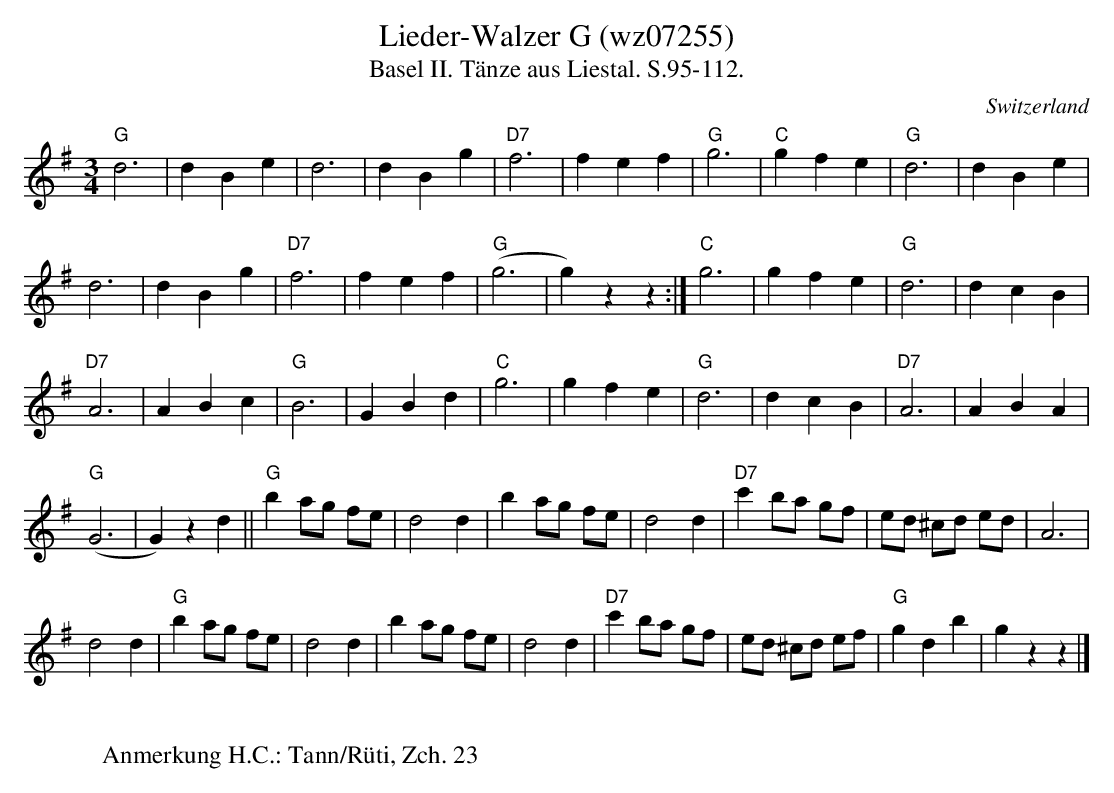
X:1
T: Lieder-Walzer G (wz07255)
T: Basel II. Tänze aus Liestal. S.95-112.
M:3/4
L:1/4
O:Switzerland
K:G major
"G"d3 | dBe | d3 | dBg | "D7"f3 | fef | "G"g3 | "C"gfe | "G"d3 | dBe |
d3 | dBg | "D7"f3 | fef | ("G"g3 | g)zz :| "C"g3 | gfe | "G"d3 | dcB |
"D7"A3 | ABc | "G"B3 | GBd | "C"g3 | gfe | "G"d3 | dcB | "D7"A3 | ABA |
("G"G3 | G)zd || "G"ba/g/ f/e/ | d2d | ba/g/ f/e/ | d2d | "D7"c'b/a/ g/f/ | e/d/ ^c/d/ e/d/ | A3 |
d2d | "G"ba/g/ f/e/ | d2d | ba/g/ f/e/ | d2d | "D7"c'b/a/ g/f/ | e/d/ ^c/d/ e/f/ | "G"gdb | gzz |]
W:
W:Anmerkung H.C.: Tann/Rüti, Zch. 23
